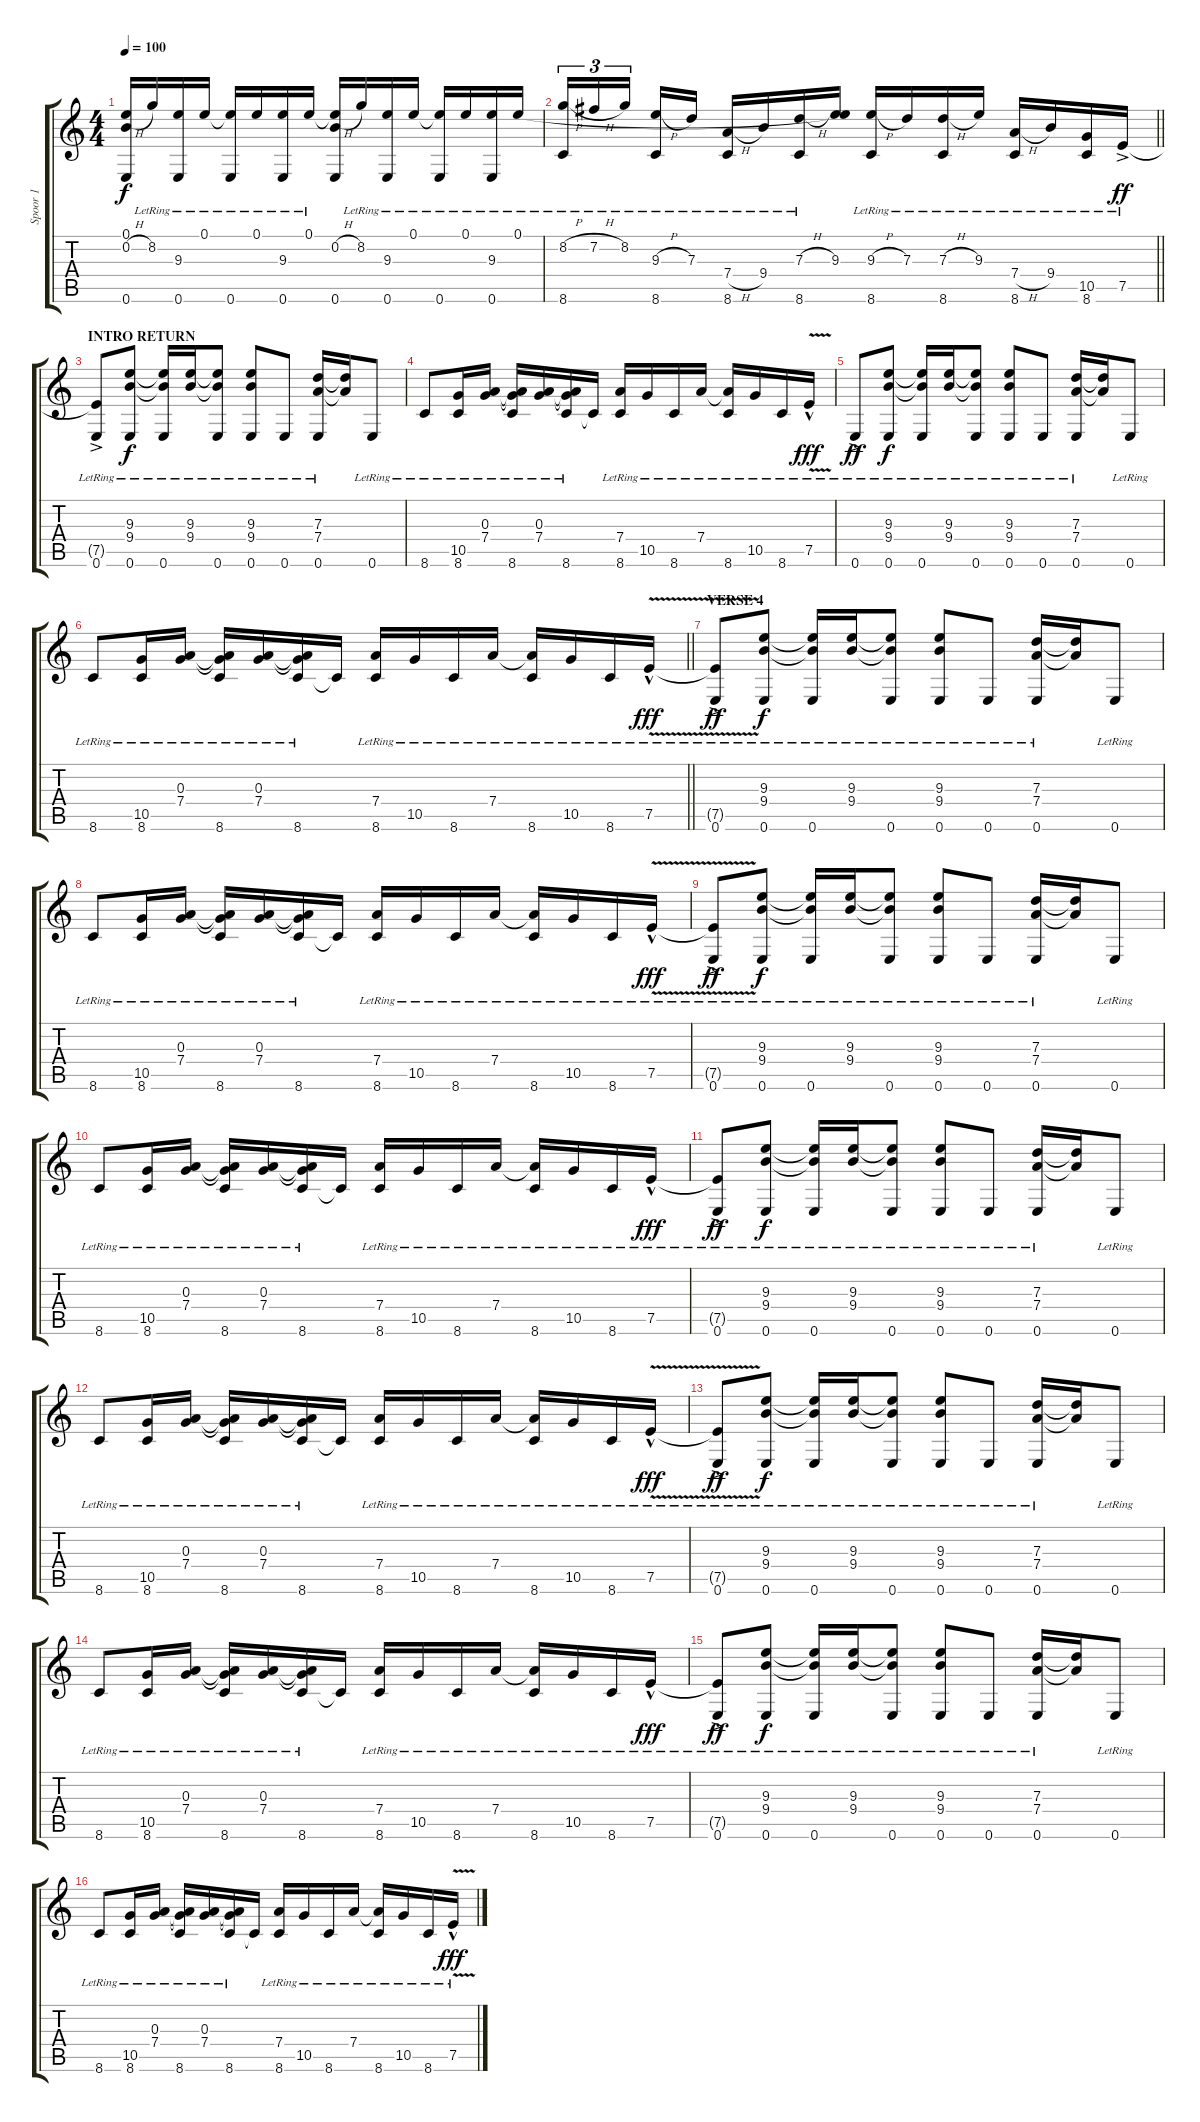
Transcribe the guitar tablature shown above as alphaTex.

\track ("Spoor 1" "Spoor 1") {instrument acousticguitarsteel}
\staff {score tabs}
\tuning (E4 B3 G3 D3 A2 E2) {hide}
\ts (4 4)
\tempo 100
\clef g2
\ks c
(0.1{t} 0.2{h} 0.6).16{dy f} 8.2{lr}.16 (9.3{lr} 0.6{lr}).16 0.1{lr}.16 (0.1{t} 0.6{lr}).16 0.1{lr}.16 (9.3 0.6{lr}).16 0.1{lr}.16 (0.1{t} 0.2{h} 0.6).16 8.2{lr}.16 (9.3{lr} 0.6{lr}).16 0.1{lr}.16 (0.1{t} 0.6{lr}).16 0.1{lr}.16 (9.3 0.6{lr}).16 0.1{lr}.16 |
\barLineRight lightlight
(8.2{h lr} 8.6{lr}).16{tu (3 2)} 7.2{h lr}.16{tu (3 2)} 8.2{lr}.16{tu (3 2) beam splitsecondary} (9.3{h lr} 8.6{lr}).16 7.3{lr}.16 (7.4{h lr} 8.6{lr}).16 9.4{lr}.16 (7.3{h} 8.6{lr}).16 (0.1{t} 9.3).16 (9.3{h} 8.6{lr}).16 7.3{lr}.16 (7.3{h lr} 8.6{lr}).16 9.3{lr}.16 (7.4{h lr} 8.6{lr}).16 9.4{lr}.16 (10.5 8.6{lr}).16 7.5{ac lr}.16{dy ff} |
\section ("" "INTRO RETURN")
(7.5{t} 0.6{ac lr}).8 (9.3{lr} 9.4{lr} 0.6{lr}).8{dy f} (9.3{t} 9.4{t} 0.6{lr}).16 (9.3{lr} 9.4{lr}).16 (9.3{t} 9.4{t} 0.6{lr}).8 (9.3{lr} 9.4{lr} 0.6{lr}).8 0.6{lr}.8 (7.3{lr} 7.4{lr} 0.6{lr}).16 (7.3{t} 7.4{t}).16 0.6{lr}.8 |
8.6{lr}.8 (10.5{lr} 8.6{lr}).16 (0.3{lr} 7.4{lr}).16 (0.3{t} 7.4{t} 8.6{lr}).16 (0.3{lr} 7.4{lr}).16 (0.3{t} 7.4{t} 8.6{lr}).16 8.6{t}.16 (7.4{lr} 8.6{lr}).16 10.5{lr}.16 8.6{lr}.16 7.4{lr}.16 (7.4{t} 8.6{lr}).16 10.5{lr}.16 8.6{lr}.16 7.5{v hac lr}.16{dy fff} |
0.6{ac lr}.8{dy ff} (9.3{lr} 9.4{lr} 0.6{lr}).8{dy f} (9.3{t} 9.4{t} 0.6{lr}).16 (9.3{lr} 9.4{lr}).16 (9.3{t} 9.4{t} 0.6{lr}).8 (9.3{lr} 9.4{lr} 0.6{lr}).8 0.6{lr}.8 (7.3{lr} 7.4{lr} 0.6{lr}).16 (7.3{t} 7.4{t}).16 0.6{lr}.8 |
\barLineRight lightlight
8.6{lr}.8 (10.5{lr} 8.6{lr}).16 (0.3{lr} 7.4{lr}).16 (0.3{t} 7.4{t} 8.6{lr}).16 (0.3{lr} 7.4{lr}).16 (0.3{t} 7.4{t} 8.6{lr}).16 8.6{t}.16 (7.4{lr} 8.6{lr}).16 10.5{lr}.16 8.6{lr}.16 7.4{lr}.16 (7.4{t} 8.6{lr}).16 10.5{lr}.16 8.6{lr}.16 7.5{v hac lr}.16{dy fff} |
\section ("" "VERSE 4")
(7.5{t} 0.6{ac lr}).8{dy ff} (9.3{lr} 9.4{lr} 0.6{lr}).8{dy f} (9.3{t} 9.4{t} 0.6{lr}).16 (9.3{lr} 9.4{lr}).16 (9.3{t} 9.4{t} 0.6{lr}).8 (9.3{lr} 9.4{lr} 0.6{lr}).8 0.6{lr}.8 (7.3{lr} 7.4{lr} 0.6{lr}).16 (7.3{t} 7.4{t}).16 0.6{lr}.8 |
8.6{lr}.8 (10.5{lr} 8.6{lr}).16 (0.3{lr} 7.4{lr}).16 (0.3{t} 7.4{t} 8.6{lr}).16 (0.3{lr} 7.4{lr}).16 (0.3{t} 7.4{t} 8.6{lr}).16 8.6{t}.16 (7.4{lr} 8.6{lr}).16 10.5{lr}.16 8.6{lr}.16 7.4{lr}.16 (7.4{t} 8.6{lr}).16 10.5{lr}.16 8.6{lr}.16 7.5{v hac lr}.16{dy fff} |
(7.5{t} 0.6{ac lr}).8{dy ff} (9.3{lr} 9.4{lr} 0.6{lr}).8{dy f} (9.3{t} 9.4{t} 0.6{lr}).16 (9.3{lr} 9.4{lr}).16 (9.3{t} 9.4{t} 0.6{lr}).8 (9.3{lr} 9.4{lr} 0.6{lr}).8 0.6{lr}.8 (7.3{lr} 7.4{lr} 0.6{lr}).16 (7.3{t} 7.4{t}).16 0.6{lr}.8 |
8.6{lr}.8 (10.5{lr} 8.6{lr}).16 (0.3{lr} 7.4{lr}).16 (0.3{t} 7.4{t} 8.6{lr}).16 (0.3{lr} 7.4{lr}).16 (0.3{t} 7.4{t} 8.6{lr}).16 8.6{t}.16 (7.4{lr} 8.6{lr}).16 10.5{lr}.16 8.6{lr}.16 7.4{lr}.16 (7.4{t} 8.6{lr}).16 10.5{lr}.16 8.6{lr}.16 7.5{hac lr}.16{dy fff} |
(7.5{t} 0.6{ac lr}).8{dy ff} (9.3{lr} 9.4{lr} 0.6{lr}).8{dy f} (9.3{t} 9.4{t} 0.6{lr}).16 (9.3{lr} 9.4{lr}).16 (9.3{t} 9.4{t} 0.6{lr}).8 (9.3{lr} 9.4{lr} 0.6{lr}).8 0.6{lr}.8 (7.3{lr} 7.4{lr} 0.6{lr}).16 (7.3{t} 7.4{t}).16 0.6{lr}.8 |
8.6{lr}.8 (10.5{lr} 8.6{lr}).16 (0.3{lr} 7.4{lr}).16 (0.3{t} 7.4{t} 8.6{lr}).16 (0.3{lr} 7.4{lr}).16 (0.3{t} 7.4{t} 8.6{lr}).16 8.6{t}.16 (7.4{lr} 8.6{lr}).16 10.5{lr}.16 8.6{lr}.16 7.4{lr}.16 (7.4{t} 8.6{lr}).16 10.5{lr}.16 8.6{lr}.16 7.5{v hac lr}.16{dy fff} |
(7.5{t} 0.6{ac lr}).8{dy ff} (9.3{lr} 9.4{lr} 0.6{lr}).8{dy f} (9.3{t} 9.4{t} 0.6{lr}).16 (9.3{lr} 9.4{lr}).16 (9.3{t} 9.4{t} 0.6{lr}).8 (9.3{lr} 9.4{lr} 0.6{lr}).8 0.6{lr}.8 (7.3{lr} 7.4{lr} 0.6{lr}).16 (7.3{t} 7.4{t}).16 0.6{lr}.8 |
8.6{lr}.8 (10.5{lr} 8.6{lr}).16 (0.3{lr} 7.4{lr}).16 (0.3{t} 7.4{t} 8.6{lr}).16 (0.3{lr} 7.4{lr}).16 (0.3{t} 7.4{t} 8.6{lr}).16 8.6{t}.16 (7.4{lr} 8.6{lr}).16 10.5{lr}.16 8.6{lr}.16 7.4{lr}.16 (7.4{t} 8.6{lr}).16 10.5{lr}.16 8.6{lr}.16 7.5{hac lr}.16{dy fff} |
(7.5{t} 0.6{ac lr}).8{dy ff} (9.3{lr} 9.4{lr} 0.6{lr}).8{dy f} (9.3{t} 9.4{t} 0.6{lr}).16 (9.3{lr} 9.4{lr}).16 (9.3{t} 9.4{t} 0.6{lr}).8 (9.3{lr} 9.4{lr} 0.6{lr}).8 0.6{lr}.8 (7.3{lr} 7.4{lr} 0.6{lr}).16 (7.3{t} 7.4{t}).16 0.6{lr}.8 |
8.6{lr}.8 (10.5{lr} 8.6{lr}).16 (0.3{lr} 7.4{lr}).16 (0.3{t} 7.4{t} 8.6{lr}).16 (0.3{lr} 7.4{lr}).16 (0.3{t} 7.4{t} 8.6{lr}).16 8.6{t}.16 (7.4{lr} 8.6{lr}).16 10.5{lr}.16 8.6{lr}.16 7.4{lr}.16 (7.4{t} 8.6{lr}).16 10.5{lr}.16 8.6{lr}.16 7.5{v hac lr}.16{dy fff}
